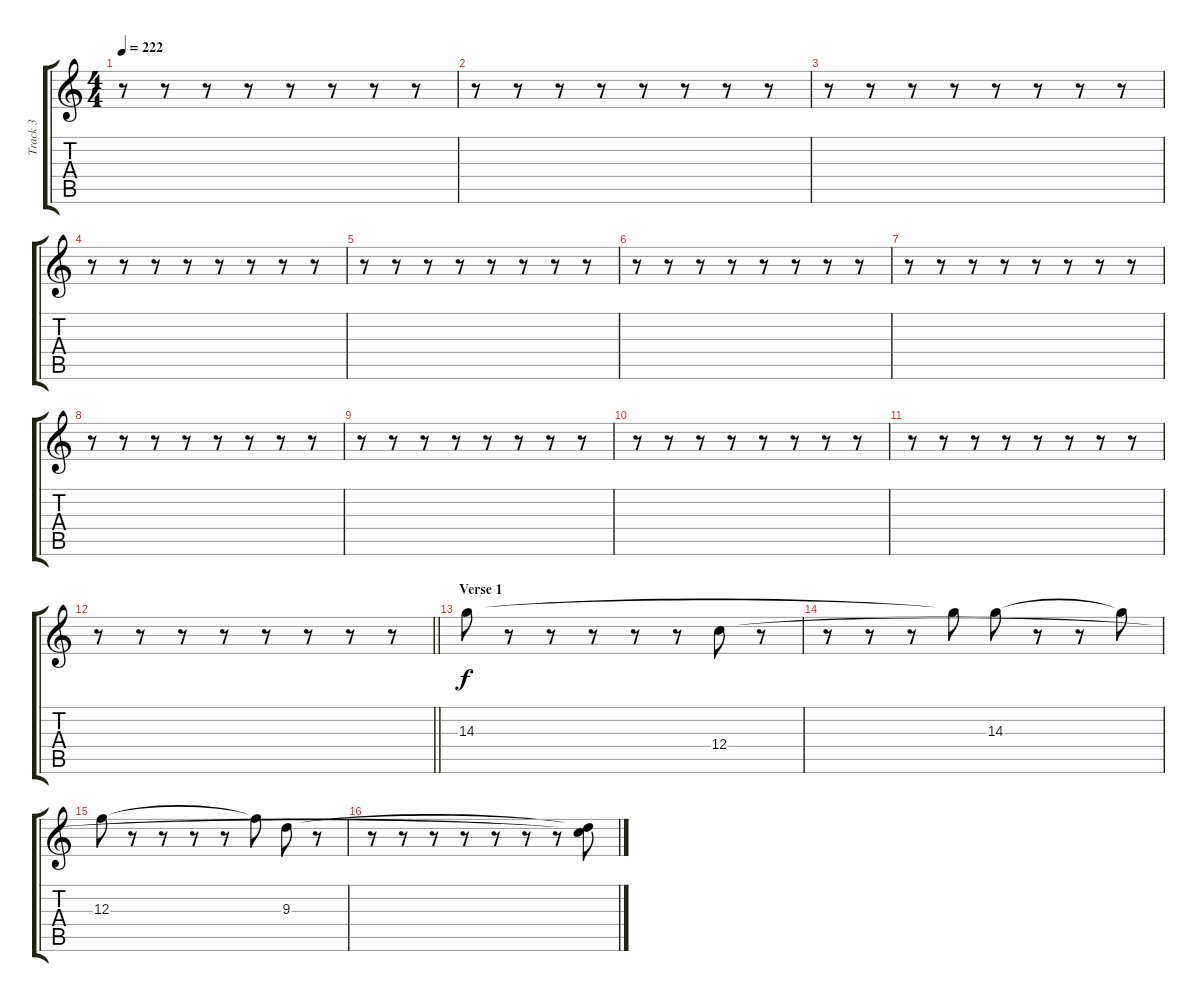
\track ("Track 3" "Track 3") {instrument electricguitarclean}
\staff {score tabs}
\tuning (D4 A3 F3 C3 G2 C2) {hide}
\ts (4 4)
\tempo 222
\clef g2
\ks c
r.8{dy f} r.8 r.8 r.8 r.8 r.8 r.8 r.8 |
r.8 r.8 r.8 r.8 r.8 r.8 r.8 r.8 |
r.8 r.8 r.8 r.8 r.8 r.8 r.8 r.8 |
r.8 r.8 r.8 r.8 r.8 r.8 r.8 r.8 |
r.8 r.8 r.8 r.8 r.8 r.8 r.8 r.8 |
r.8 r.8 r.8 r.8 r.8 r.8 r.8 r.8 |
r.8 r.8 r.8 r.8 r.8 r.8 r.8 r.8 |
r.8 r.8 r.8 r.8 r.8 r.8 r.8 r.8 |
r.8 r.8 r.8 r.8 r.8 r.8 r.8 r.8 |
r.8 r.8 r.8 r.8 r.8 r.8 r.8 r.8 |
r.8 r.8 r.8 r.8 r.8 r.8 r.8 r.8 |
\barLineRight lightlight
r.8 r.8 r.8 r.8 r.8 r.8 r.8 r.8 |
\section ("" "Verse 1")
14.3.8 r.8 r.8 r.8 r.8 r.8 12.4.8 r.8 |
r.8 r.8 r.8 14.3{t}.8 14.3.8 r.8 r.8 14.3{t}.8 |
12.3.8 r.8 r.8 r.8 r.8 12.3{t}.8 9.3.8 r.8 |
r.8 r.8 r.8 r.8 r.8 r.8 r.8 (9.3{t} 12.4{t}).8
